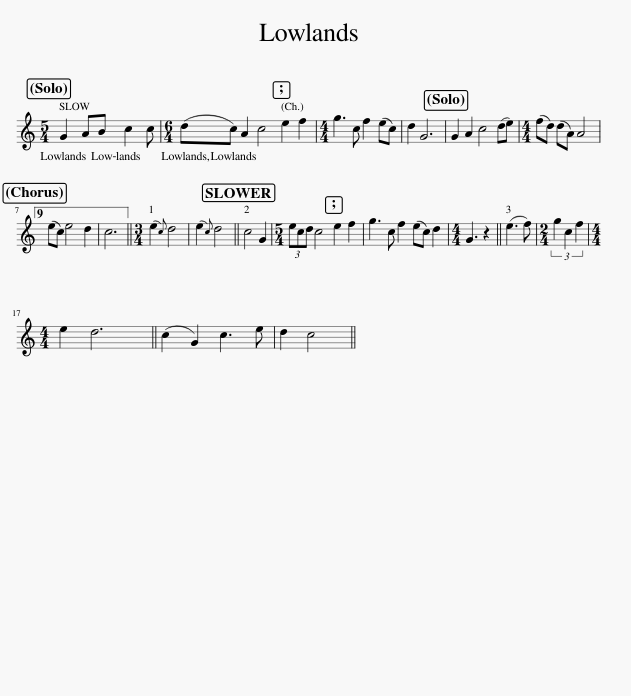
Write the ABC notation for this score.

X:1
L:1/8
M:5/4
I:linebreak $
K:C
V:1 treble
V:1
 G2 AB c2 c |[M:6/4] (dc) A2 c4 e2 f2 |[M:4/4] g3 c f2 (ec) | d2 G6 | G2 A2 c4 (de) | %5
[M:4/4] (fd) (dA) A4 |9$ (ec) e4 d2 | c6 ||[M:3/4] (e2{c)} d4 | (e2{c)} d4 || %10
 c4 G2 |[M:5/4] (3ecd c4 e2 f2 | g3 c f2 (ec) d2 |[M:4/4] G3 z2 || (e3 f) | %15
[M:2/4] (3g2 c2 f2 |$[M:4/4] e2 d6 || (c2 G2) c3 e | d2 c4 || %19
